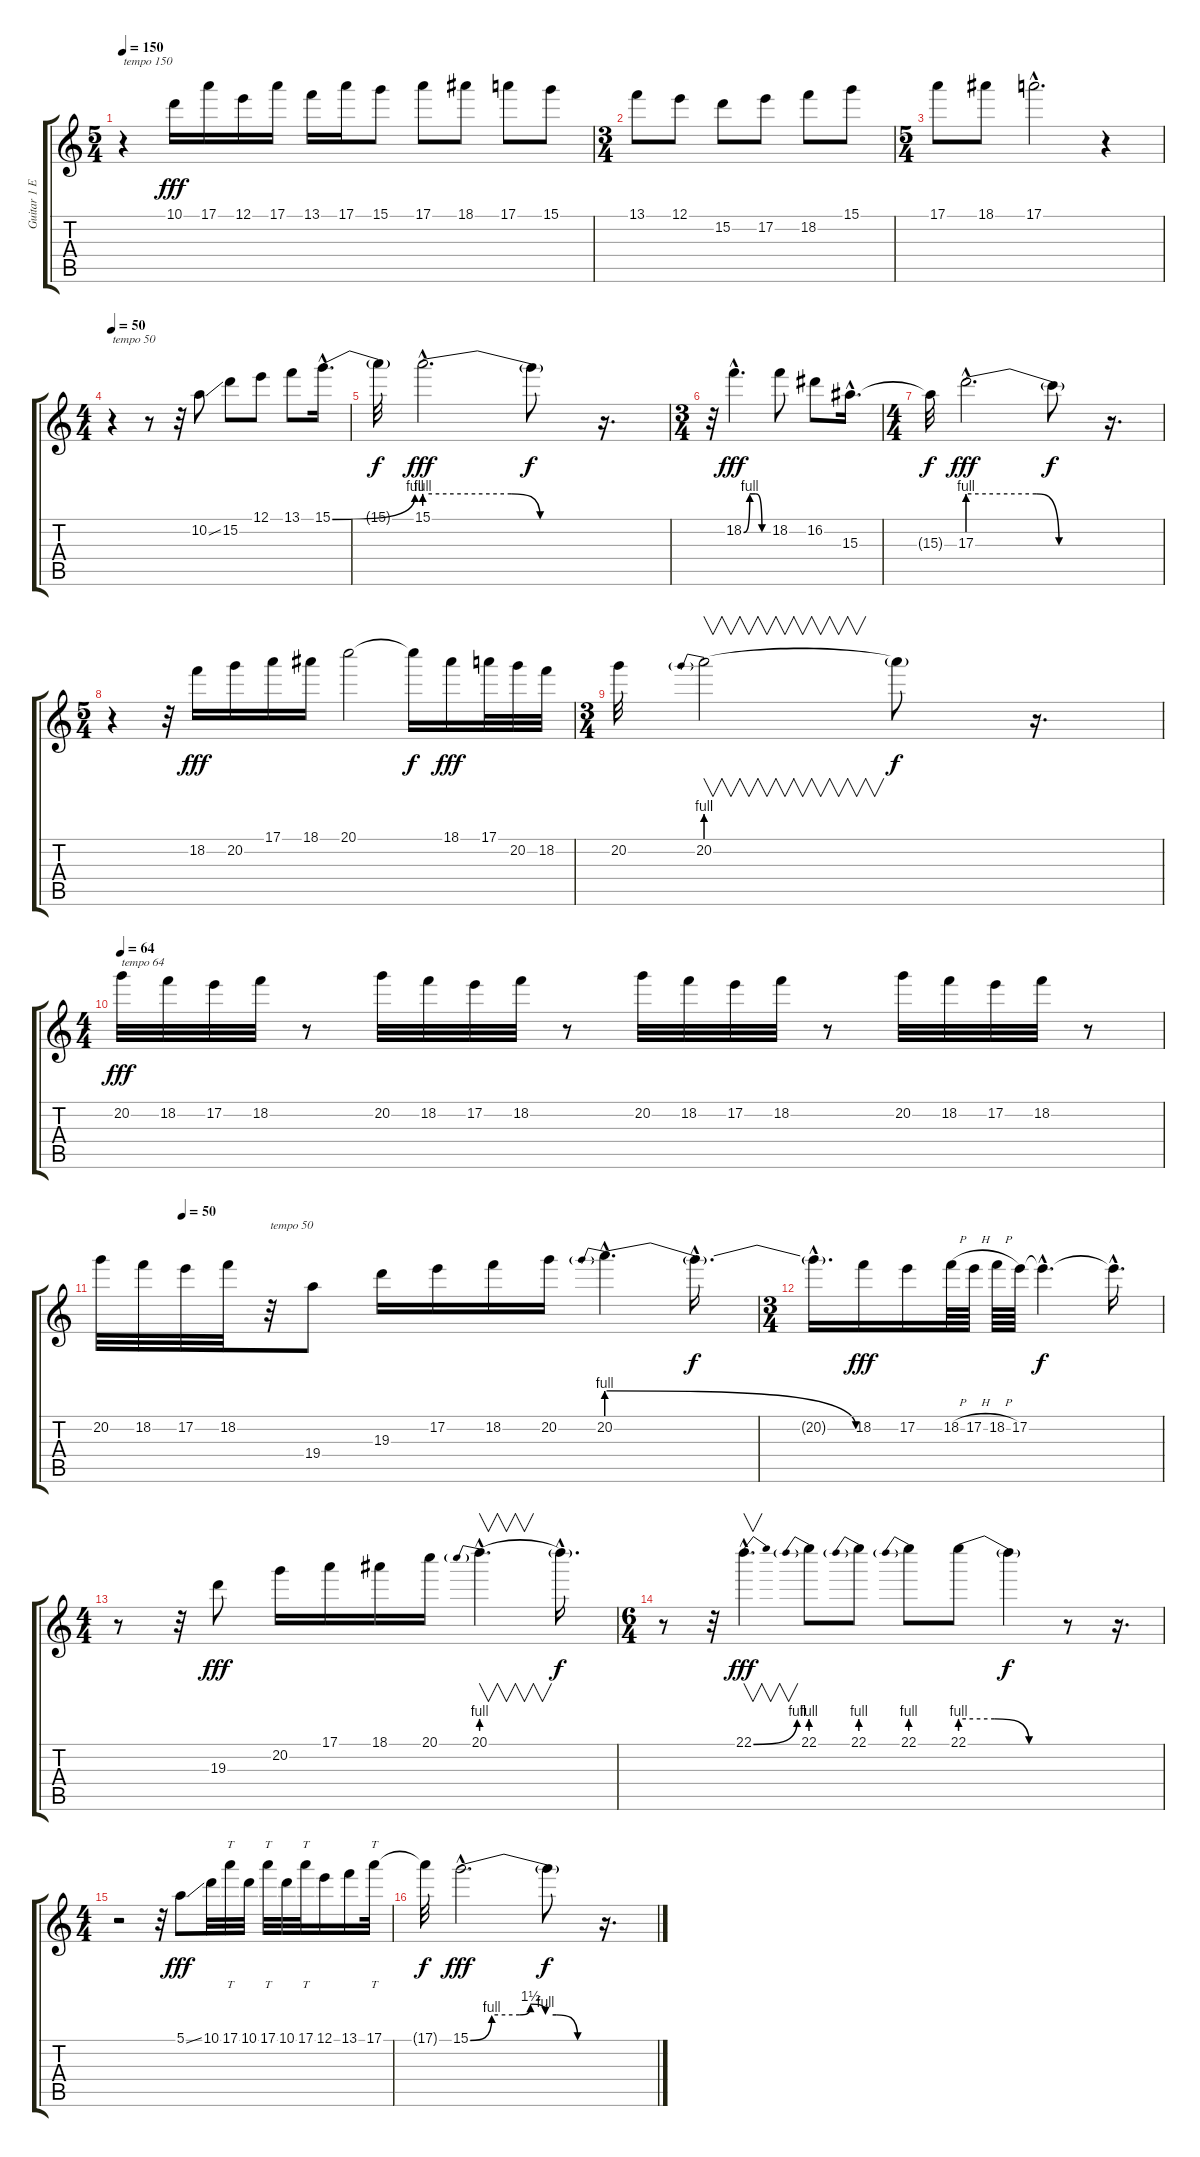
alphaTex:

\track ("Guitar 1 Echo 1" "Guitar 1 E") {instrument overdrivenguitar}
\staff {score tabs}
\tuning (E4 B3 G3 D3 A2 E2) {hide}
\ts (5 4)
\tempo 150
\clef g2
\ks c
r.4{txt "tempo 150" dy fff instrument overdrivenguitar} 10.1.16 17.1.16 12.1.16 17.1.16 13.1.16 17.1.16 15.1.8 17.1.8 18.1.8 17.1.8 15.1.8 |
\ts (3 4)
13.1.8 12.1.8 15.2.8 17.2.8 18.2.8 15.1.8 |
\ts (5 4)
17.1.8 18.1.8 17.1{hac}.2{d} r.4 |
\ts (4 4)
\tempo 50
r.4{txt "tempo 50"} r.8 r.32 10.2{ss}.8 15.2.8 12.1.8 13.1.8 15.1{be (bend 0 0 60 4) hac}.16{d} |
15.1{t}.32{dy f} 15.1{be (custom 0 4 30 4 40 0 60 0) hac}.2{d dy fff} 15.1{t}.8{dy f} r.16{d} |
\ts (3 4)
r.32 18.2{be (custom 0 0 15 4 30 4 45 0 60 0) hac}.4{d dy fff} 18.2.8 16.2.8 15.3{hac}.16{d} |
\ts (4 4)
15.3{t}.32{dy f} 17.3{be (custom 0 4 30 4 40 0 60 0) hac}.2{d dy fff} 17.3{t}.8{dy f} r.16{d} |
\ts (5 4)
r.4 r.32 18.2.16{dy fff} 20.2.16 17.1.16 18.1.16 20.1.2 20.1{t}.16{dy f} 18.1.16{dy fff} 17.1.32 20.2.32 18.2.32 |
\ts (3 4)
20.2.32 20.2{be (prebend 0 4 60 4)}.2{v} 20.2{t}.8{dy f} r.16{d} |
\ts (4 4)
\tempo 64
20.2.32{txt "tempo 64" dy fff} 18.2.32 17.2.32 18.2.32 r.8 20.2.32 18.2.32 17.2.32 18.2.32 r.8 20.2.32 18.2.32 17.2.32 18.2.32 r.8 20.2.32 18.2.32 17.2.32 18.2.32 r.8 |
\tempo (50 0.125)
20.2.32 18.2.32 17.2.32 18.2.32 r.32{txt "tempo 50"} 19.4.8 19.3.16 17.2.16 18.2.16 20.2.16 20.2{be (prebendrelease 0 4 60 0) hac}.4{d} 20.2{hac t}.16{d dy f} |
\ts (3 4)
20.2{hac t}.16{d} 18.2.16{dy fff} 17.2.16 18.2{h}.64 17.2{h}.64 18.2{h}.64 17.2.64 17.2{hac t}.4{d dy f} 17.2{hac t}.16{d} |
\ts (4 4)
r.8 r.32 19.3.8{dy fff} 20.2.16 17.1.16 18.1.16 20.1.16 20.1{be (prebend 0 4 60 4) hac}.4{v d} 20.1{hac t}.16{d dy f} |
\ts (6 4)
r.8 r.32 22.1{be (bend 0 0 60 4) hac}.4{v d dy fff} 22.1{be (prebend 0 4 60 4)}.8 22.1{be (prebend 0 4 60 4)}.8 22.1{be (prebend 0 4 60 4)}.8 22.1{be (custom 0 4 20 4 40 0 60 0)}.8 22.1{t}.4{dy f} r.8 r.16{d} |
\ts (4 4)
r.2 r.32 5.1{ss}.8{dy fff} 10.1.32 17.1.32{tt} 10.1.32 17.1.32{tt} 10.1.32 17.1.32{tt} 12.1.16 13.1.16 17.1.32{tt} |
17.1{t}.32{dy f} 15.1{be (custom 0 0 10 4 23 4 28 6 35 4 40 4 50 0 60 0) hac}.2{d dy fff} 15.1{t}.8{dy f} r.16{d}
